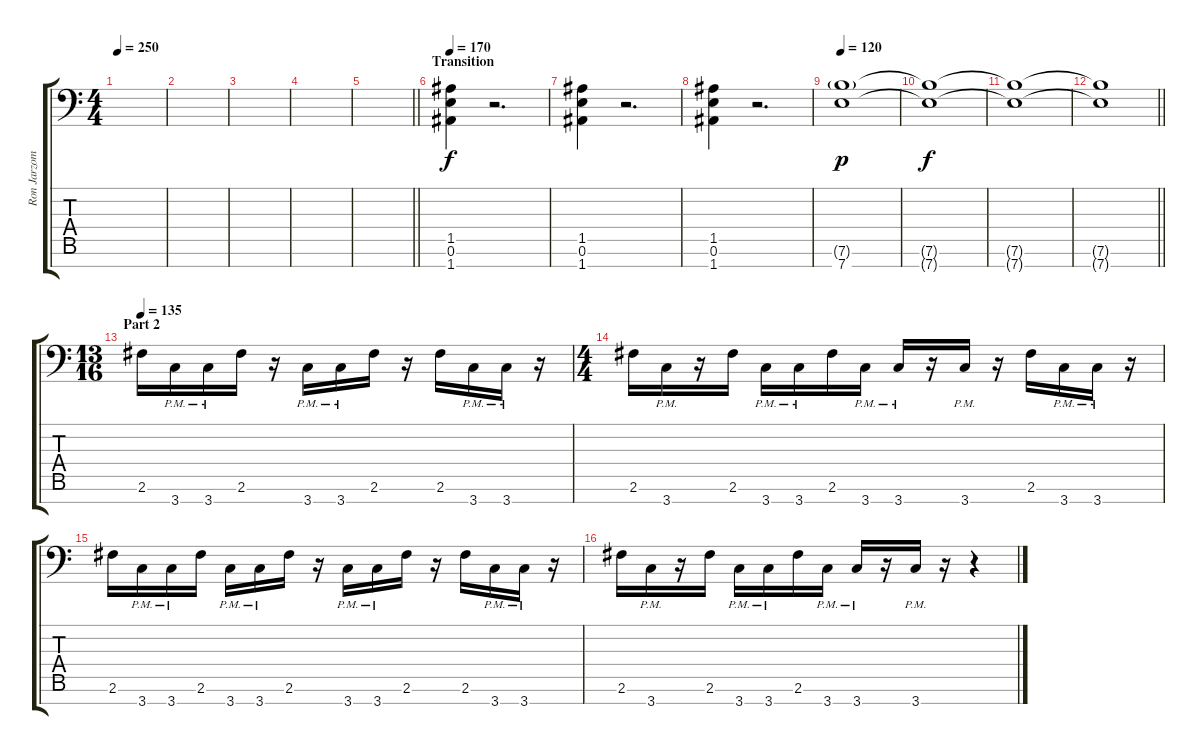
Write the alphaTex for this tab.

\track ("Ron Jarzombek - Rhythm R" "Ron Jarzom") {instrument distortionguitar}
\staff {score tabs}
\tuning (E4 B3 G3 D3 A2 E2 A1) {hide}
\ts (4 4)
\tempo 250
\clef f4
\ks c
|
|
|
|
\barLineRight lightlight
|
\section ("" "Transition")
\tempo 170
(1.5 0.6 1.7).4 r.2{d} |
(1.5 0.6 1.7).4 r.2{d} |
(1.5 0.6 1.7).4 r.2{d} |
\tempo 120
(7.6{g} 7.7).1{dy p volume 0} |
(7.6{t} 7.7{t}).1{dy f} |
(7.6{t} 7.7{t}).1 |
\barLineRight lightlight
(7.6{t} 7.7{t}).1 |
\ts (13 16)
\section ("" "Part 2")
\tempo 135
2.6.16{volume 16} 3.7{pm}.16 3.7{pm}.16 2.6.16 r.16 3.7{pm}.16 3.7{pm}.16 2.6.16 r.16 2.6.16 3.7{pm}.16 3.7{pm}.16 r.16 |
\ts (4 4)
2.6.16 3.7{pm}.16 r.16 2.6.16 3.7{pm}.16 3.7{pm}.16 2.6.16 3.7{pm}.16 3.7{pm}.16 r.16 3.7{pm}.16 r.16 2.6.16 3.7{pm}.16 3.7{pm}.16 r.16 |
2.6.16 3.7{pm}.16 3.7{pm}.16 2.6.16 3.7{pm}.16 3.7{pm}.16 2.6.16 r.16 3.7{pm}.16 3.7{pm}.16 2.6.16 r.16 2.6.16 3.7{pm}.16 3.7{pm}.16 r.16 |
2.6.16 3.7{pm}.16 r.16 2.6.16 3.7{pm}.16 3.7{pm}.16 2.6.16 3.7{pm}.16 3.7{pm}.16 r.16 3.7{pm}.16 r.16 r.4
